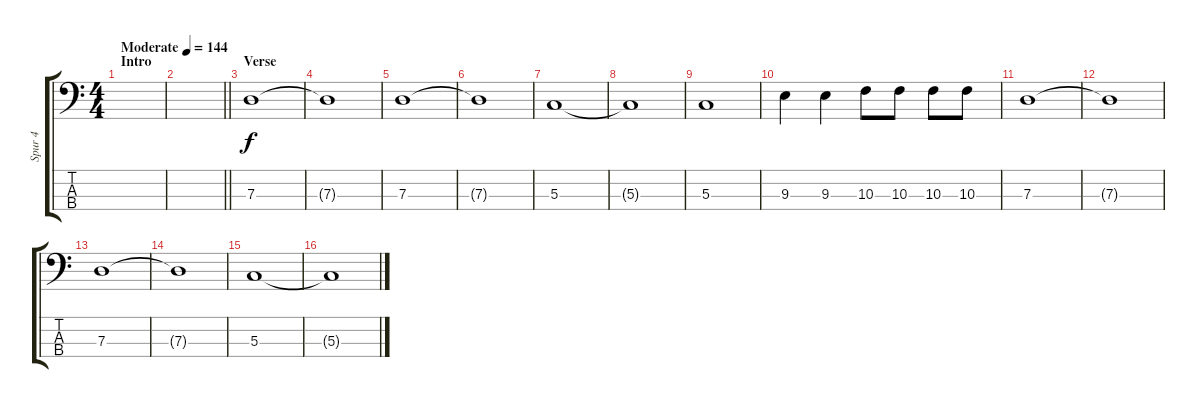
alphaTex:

\track ("Spur 4" "Spur 4") {instrument electricbasspick}
\staff {score tabs}
\tuning (F2 C2 G1 C1) {hide}
\ts (4 4)
\section ("" "Intro")
\tempo (144 "Moderate")
\clef f4
\ks c
|
\barLineRight lightlight
|
\section ("" "Verse")
7.3.1 |
7.3{t}.1 |
7.3.1 |
7.3{t}.1 |
5.3.1 |
5.3{t}.1 |
5.3.1 |
9.3.4 9.3.4 10.3.8 10.3.8 10.3.8 10.3.8 |
7.3.1 |
7.3{t}.1 |
7.3.1 |
7.3{t}.1 |
5.3.1 |
5.3{t}.1
